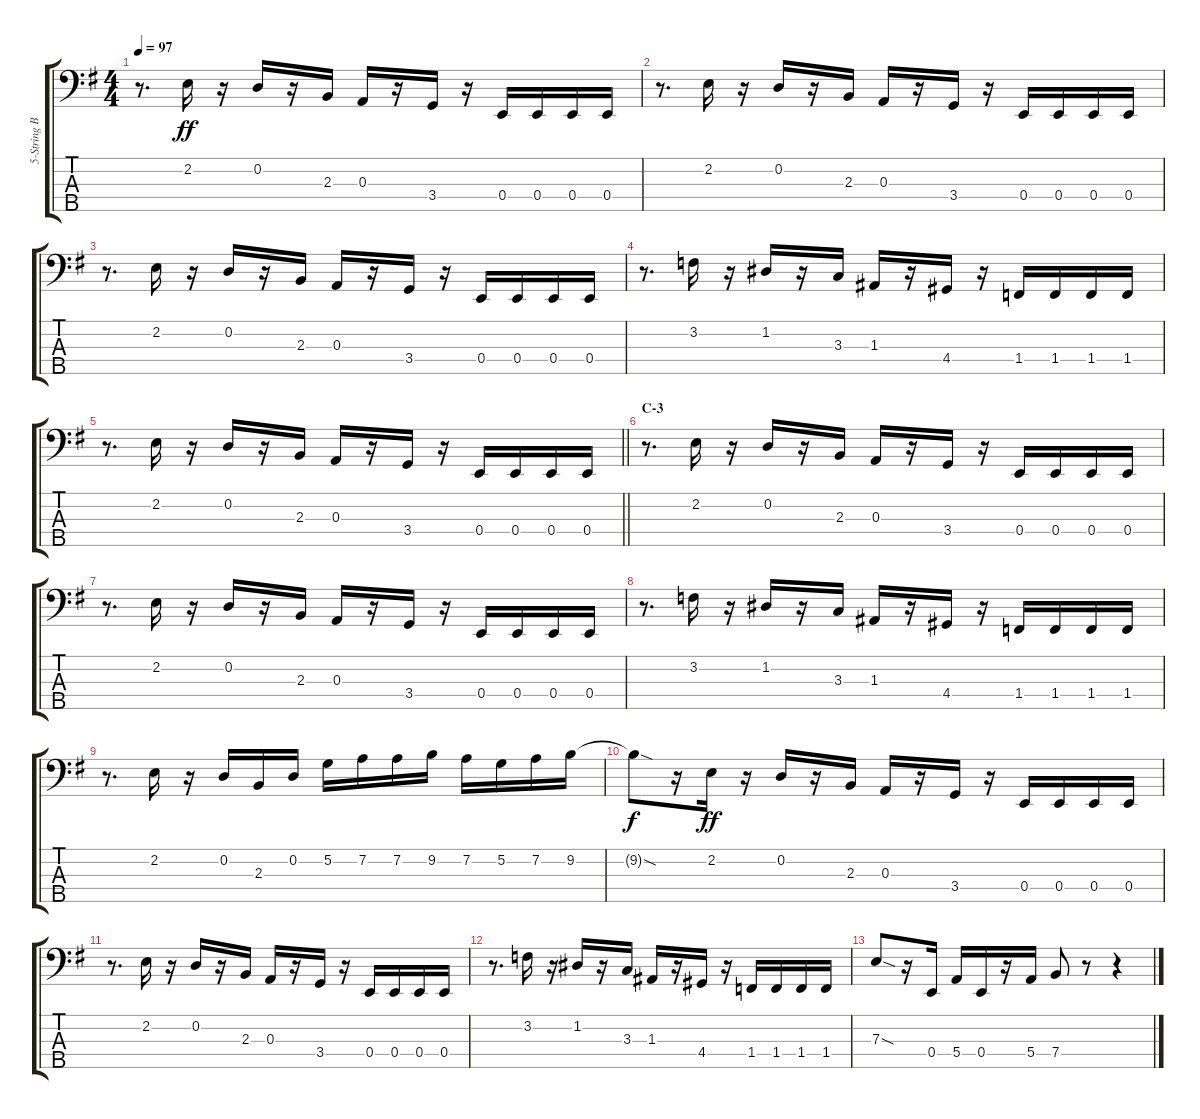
\track ("5-String Bass" "5-String B") {instrument electricbassfinger}
\staff {score tabs}
\tuning (G2 D2 A1 E1 B0) {hide}
\ts (4 4)
\tempo 97
\clef f4
\ks eminor
r.8{d dy ff} 2.2.16 r.16 0.2.16 r.16 2.3.16 0.3.16 r.16 3.4.16 r.16 0.4.16 0.4.16 0.4.16 0.4.16 |
r.8{d} 2.2.16 r.16 0.2.16 r.16 2.3.16 0.3.16 r.16 3.4.16 r.16 0.4.16 0.4.16 0.4.16 0.4.16 |
r.8{d} 2.2.16 r.16 0.2.16 r.16 2.3.16 0.3.16 r.16 3.4.16 r.16 0.4.16 0.4.16 0.4.16 0.4.16 |
r.8{d} 3.2.16 r.16 1.2.16 r.16 3.3.16 1.3.16 r.16 4.4.16 r.16 1.4.16 1.4.16 1.4.16 1.4.16 |
\barLineRight lightlight
r.8{d} 2.2.16 r.16 0.2.16 r.16 2.3.16 0.3.16 r.16 3.4.16 r.16 0.4.16 0.4.16 0.4.16 0.4.16 |
\section ("" "C-3")
r.8{d} 2.2.16 r.16 0.2.16 r.16 2.3.16 0.3.16 r.16 3.4.16 r.16 0.4.16 0.4.16 0.4.16 0.4.16 |
r.8{d} 2.2.16 r.16 0.2.16 r.16 2.3.16 0.3.16 r.16 3.4.16 r.16 0.4.16 0.4.16 0.4.16 0.4.16 |
r.8{d} 3.2.16 r.16 1.2.16 r.16 3.3.16 1.3.16 r.16 4.4.16 r.16 1.4.16 1.4.16 1.4.16 1.4.16 |
r.8{d} 2.2.16 r.16 0.2.16 2.3.16 0.2.16 5.2.16 7.2.16 7.2.16 9.2.16 7.2.16 5.2.16 7.2.16 9.2.16 |
9.2{sod t}.8{dy f} r.16 2.2.16{dy ff} r.16 0.2.16 r.16 2.3.16 0.3.16 r.16 3.4.16 r.16 0.4.16 0.4.16 0.4.16 0.4.16 |
r.8{d} 2.2.16 r.16 0.2.16 r.16 2.3.16 0.3.16 r.16 3.4.16 r.16 0.4.16 0.4.16 0.4.16 0.4.16 |
r.8{d} 3.2.16 r.16 1.2.16 r.16 3.3.16 1.3.16 r.16 4.4.16 r.16 1.4.16 1.4.16 1.4.16 1.4.16 |
7.3{sod}.8 r.16 0.4.16 5.4.16 0.4.16 r.16 5.4.16 7.4.8 r.8 r.4
